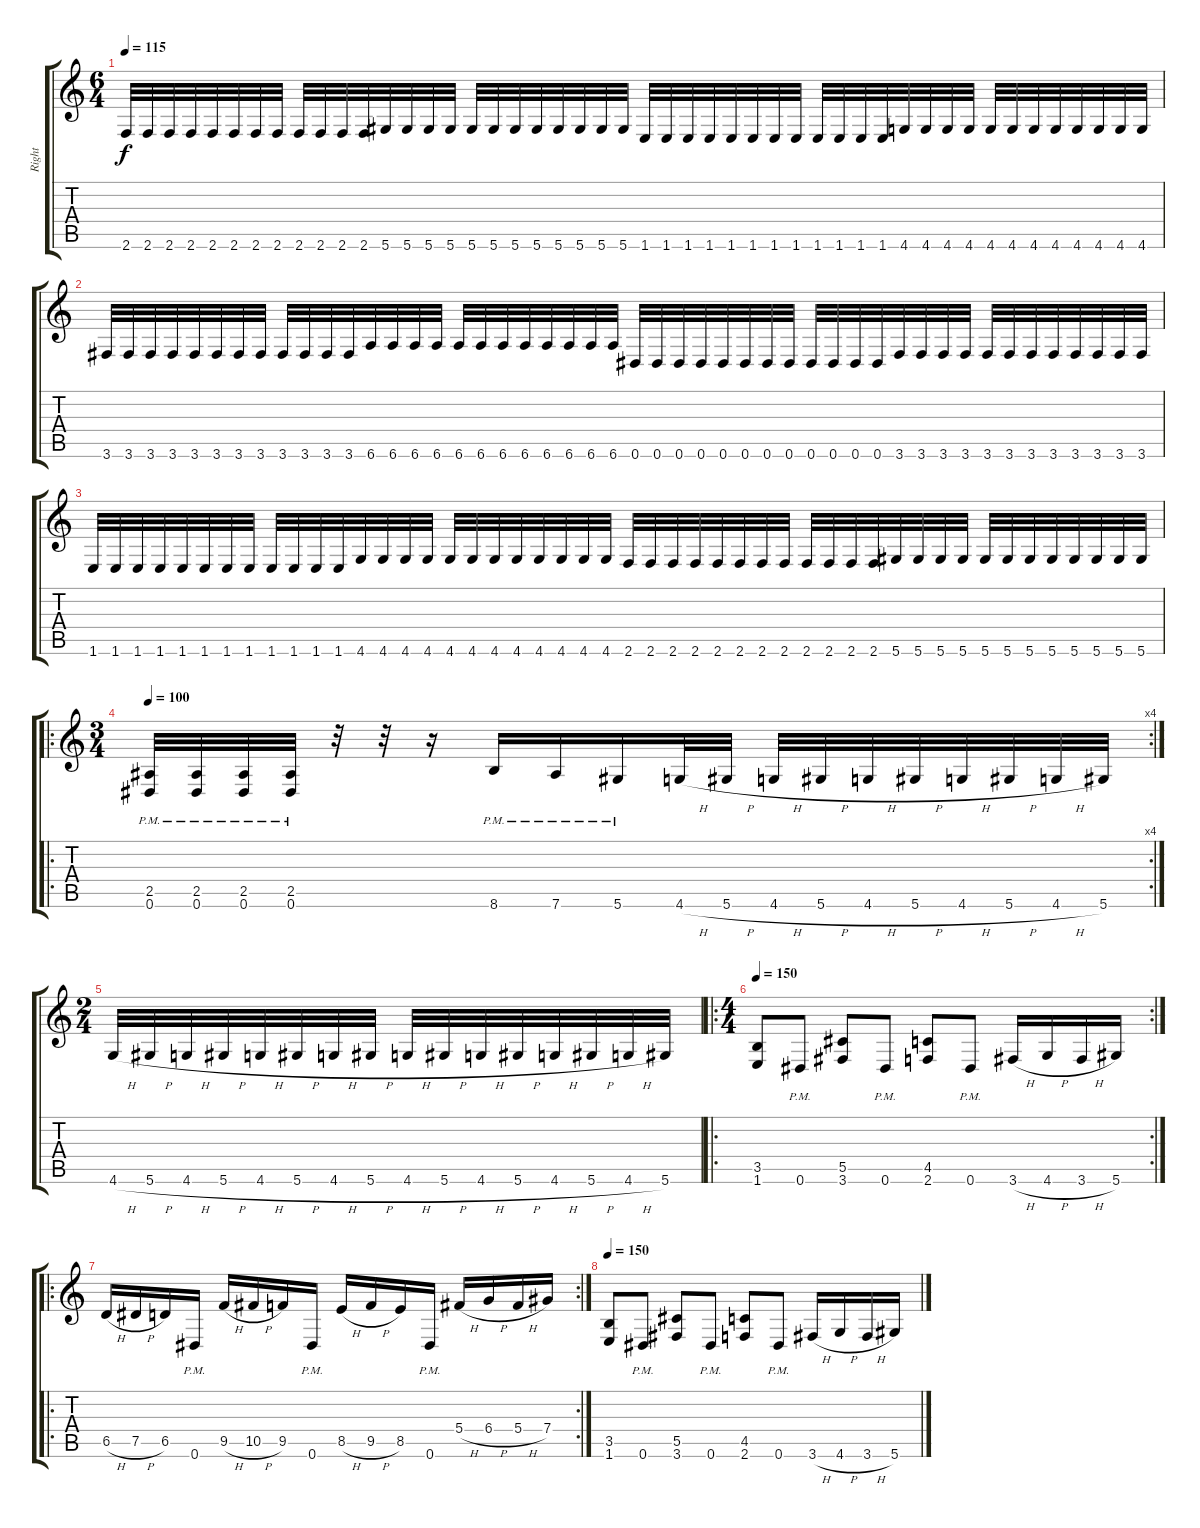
\track ("Right" "Right") {instrument distortionguitar}
\staff {score tabs}
\tuning (Eb4 Bb3 Gb3 Db3 Ab2 Eb2) {hide}
\ts (6 4)
\tempo 115
\clef g2
\ks c
2.6.32{dy f} 2.6.32 2.6.32 2.6.32 2.6.32 2.6.32 2.6.32 2.6.32 2.6.32 2.6.32 2.6.32 2.6.32 5.6.32 5.6.32 5.6.32 5.6.32 5.6.32 5.6.32 5.6.32 5.6.32 5.6.32 5.6.32 5.6.32 5.6.32 1.6.32 1.6.32 1.6.32 1.6.32 1.6.32 1.6.32 1.6.32 1.6.32 1.6.32 1.6.32 1.6.32 1.6.32 4.6.32 4.6.32 4.6.32 4.6.32 4.6.32 4.6.32 4.6.32 4.6.32 4.6.32 4.6.32 4.6.32 4.6.32 |
3.6.32 3.6.32 3.6.32 3.6.32 3.6.32 3.6.32 3.6.32 3.6.32 3.6.32 3.6.32 3.6.32 3.6.32 6.6.32 6.6.32 6.6.32 6.6.32 6.6.32 6.6.32 6.6.32 6.6.32 6.6.32 6.6.32 6.6.32 6.6.32 0.6.32 0.6.32 0.6.32 0.6.32 0.6.32 0.6.32 0.6.32 0.6.32 0.6.32 0.6.32 0.6.32 0.6.32 3.6.32 3.6.32 3.6.32 3.6.32 3.6.32 3.6.32 3.6.32 3.6.32 3.6.32 3.6.32 3.6.32 3.6.32 |
1.6.32 1.6.32 1.6.32 1.6.32 1.6.32 1.6.32 1.6.32 1.6.32 1.6.32 1.6.32 1.6.32 1.6.32 4.6.32 4.6.32 4.6.32 4.6.32 4.6.32 4.6.32 4.6.32 4.6.32 4.6.32 4.6.32 4.6.32 4.6.32 2.6.32 2.6.32 2.6.32 2.6.32 2.6.32 2.6.32 2.6.32 2.6.32 2.6.32 2.6.32 2.6.32 2.6.32 5.6.32 5.6.32 5.6.32 5.6.32 5.6.32 5.6.32 5.6.32 5.6.32 5.6.32 5.6.32 5.6.32 5.6.32 |
\ro
\rc 4
\ts (3 4)
\tempo 100
(2.5{pm} 0.6{pm}).32 (2.5{pm} 0.6{pm}).32 (2.5{pm} 0.6{pm}).32 (2.5{pm} 0.6{pm}).32 r.32 r.32 r.16 8.6{pm}.16 7.6{pm}.16 5.6{pm}.16 4.6{h}.32 5.6{h}.32 4.6{h}.32 5.6{h}.32 4.6{h}.32 5.6{h}.32 4.6{h}.32 5.6{h}.32 4.6{h}.32 5.6.32 |
\ts (2 4)
4.6{h}.32 5.6{h}.32 4.6{h}.32 5.6{h}.32 4.6{h}.32 5.6{h}.32 4.6{h}.32 5.6{h}.32 4.6{h}.32 5.6{h}.32 4.6{h}.32 5.6{h}.32 4.6{h}.32 5.6{h}.32 4.6{h}.32 5.6.32 |
\ro
\rc 2
\ts (4 4)
\tempo 150
(3.5 1.6).8 0.6{pm}.8 (5.5 3.6).8 0.6{pm}.8 (4.5 2.6).8 0.6{pm}.8 3.6{h}.16 4.6{h}.16 3.6{h}.16 5.6.16 |
\ro
\rc 2
6.5{h}.16 7.5{h}.16 6.5.16 0.6{pm}.16 9.5{h}.16 10.5{h}.16 9.5.16 0.6{pm}.16 8.5{h}.16 9.5{h}.16 8.5.16 0.6{pm}.16 5.4{h}.16 6.4{h}.16 5.4{h}.16 7.4.16 |
\tempo 150
(3.5 1.6).8 0.6{pm}.8 (5.5 3.6).8 0.6{pm}.8 (4.5 2.6).8 0.6{pm}.8 3.6{h}.16 4.6{h}.16 3.6{h}.16 5.6.16
